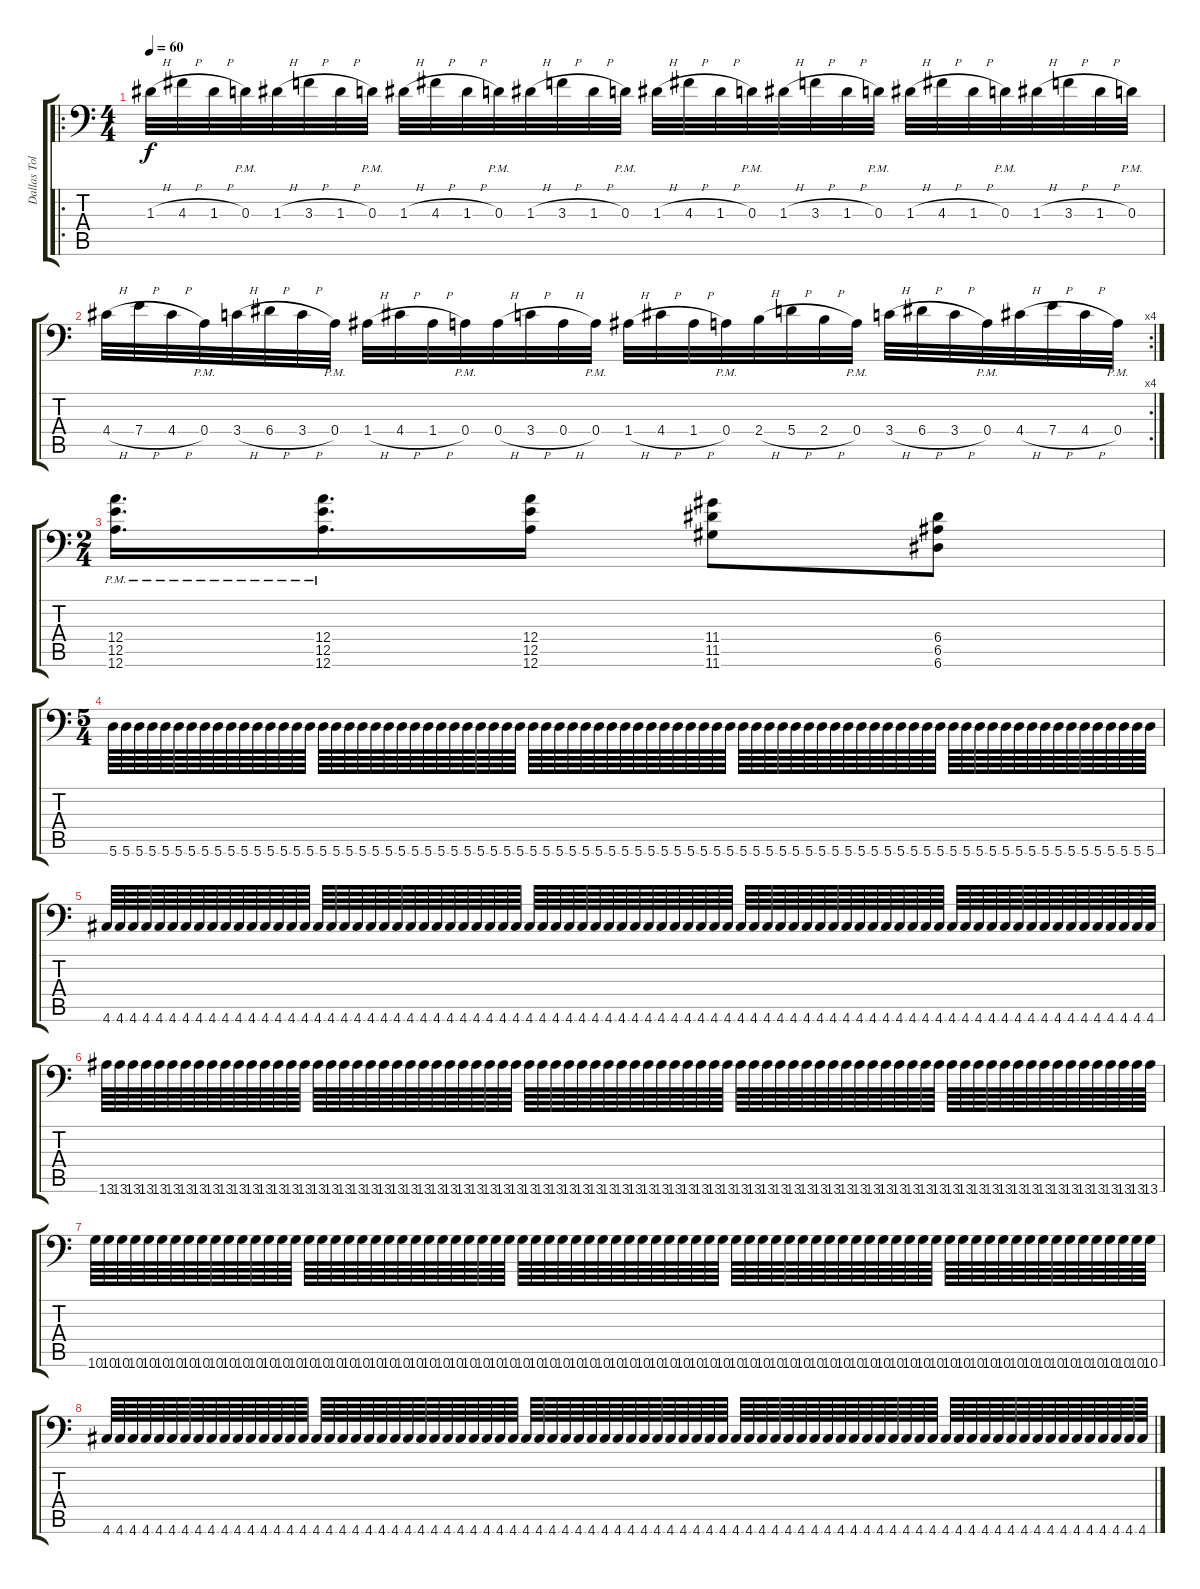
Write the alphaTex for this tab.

\track ("Dallas Toller-Wade" "Dallas Tol") {instrument overdrivenguitar}
\staff {score tabs}
\tuning (B3 Gb3 D3 A2 E2 A1) {hide}
\ro
\ts (4 4)
\tempo 60
\clef f4
\ks c
1.3{h}.32{dy f} 4.3{h}.32 1.3{h}.32 0.3{pm}.32 1.3{h}.32 3.3{h}.32 1.3{h}.32 0.3{pm}.32 1.3{h}.32 4.3{h}.32 1.3{h}.32 0.3{pm}.32 1.3{h}.32 3.3{h}.32 1.3{h}.32 0.3{pm}.32 1.3{h}.32 4.3{h}.32 1.3{h}.32 0.3{pm}.32 1.3{h}.32 3.3{h}.32 1.3{h}.32 0.3{pm}.32 1.3{h}.32 4.3{h}.32 1.3{h}.32 0.3{pm}.32 1.3{h}.32 3.3{h}.32 1.3{h}.32 0.3{pm}.32 |
\rc 4
4.4{h}.32 7.4{h}.32 4.4{h}.32 0.4{pm}.32 3.4{h}.32 6.4{h}.32 3.4{h}.32 0.4{pm}.32 1.4{h}.32 4.4{h}.32 1.4{h}.32 0.4{pm}.32 0.4{h}.32 3.4{h}.32 0.4{h}.32 0.4{pm}.32 1.4{h}.32 4.4{h}.32 1.4{h}.32 0.4{pm}.32 2.4{h}.32 5.4{h}.32 2.4{h}.32 0.4{pm}.32 3.4{h}.32 6.4{h}.32 3.4{h}.32 0.4{pm}.32 4.4{h}.32 7.4{h}.32 4.4{h}.32 0.4{pm}.32 |
\ts (2 4)
(12.4{pm} 12.5{pm} 12.6{pm}).16{d} (12.4{pm} 12.5{pm} 12.6{pm}).16{d} (12.4 12.5 12.6).16 (11.4 11.5 11.6).8 (6.4 6.5 6.6).8 |
\ts (5 4)
5.6.64 5.6.64 5.6.64 5.6.64 5.6.64 5.6.64 5.6.64 5.6.64 5.6.64 5.6.64 5.6.64 5.6.64 5.6.64 5.6.64 5.6.64 5.6.64 5.6.64 5.6.64 5.6.64 5.6.64 5.6.64 5.6.64 5.6.64 5.6.64 5.6.64 5.6.64 5.6.64 5.6.64 5.6.64 5.6.64 5.6.64 5.6.64 5.6.64 5.6.64 5.6.64 5.6.64 5.6.64 5.6.64 5.6.64 5.6.64 5.6.64 5.6.64 5.6.64 5.6.64 5.6.64 5.6.64 5.6.64 5.6.64 5.6.64 5.6.64 5.6.64 5.6.64 5.6.64 5.6.64 5.6.64 5.6.64 5.6.64 5.6.64 5.6.64 5.6.64 5.6.64 5.6.64 5.6.64 5.6.64 5.6.64 5.6.64 5.6.64 5.6.64 5.6.64 5.6.64 5.6.64 5.6.64 5.6.64 5.6.64 5.6.64 5.6.64 5.6.64 5.6.64 5.6.64 5.6.64 |
4.6.64 4.6.64 4.6.64 4.6.64 4.6.64 4.6.64 4.6.64 4.6.64 4.6.64 4.6.64 4.6.64 4.6.64 4.6.64 4.6.64 4.6.64 4.6.64 4.6.64 4.6.64 4.6.64 4.6.64 4.6.64 4.6.64 4.6.64 4.6.64 4.6.64 4.6.64 4.6.64 4.6.64 4.6.64 4.6.64 4.6.64 4.6.64 4.6.64 4.6.64 4.6.64 4.6.64 4.6.64 4.6.64 4.6.64 4.6.64 4.6.64 4.6.64 4.6.64 4.6.64 4.6.64 4.6.64 4.6.64 4.6.64 4.6.64 4.6.64 4.6.64 4.6.64 4.6.64 4.6.64 4.6.64 4.6.64 4.6.64 4.6.64 4.6.64 4.6.64 4.6.64 4.6.64 4.6.64 4.6.64 4.6.64 4.6.64 4.6.64 4.6.64 4.6.64 4.6.64 4.6.64 4.6.64 4.6.64 4.6.64 4.6.64 4.6.64 4.6.64 4.6.64 4.6.64 4.6.64 |
13.6.64 13.6.64 13.6.64 13.6.64 13.6.64 13.6.64 13.6.64 13.6.64 13.6.64 13.6.64 13.6.64 13.6.64 13.6.64 13.6.64 13.6.64 13.6.64 13.6.64 13.6.64 13.6.64 13.6.64 13.6.64 13.6.64 13.6.64 13.6.64 13.6.64 13.6.64 13.6.64 13.6.64 13.6.64 13.6.64 13.6.64 13.6.64 13.6.64 13.6.64 13.6.64 13.6.64 13.6.64 13.6.64 13.6.64 13.6.64 13.6.64 13.6.64 13.6.64 13.6.64 13.6.64 13.6.64 13.6.64 13.6.64 13.6.64 13.6.64 13.6.64 13.6.64 13.6.64 13.6.64 13.6.64 13.6.64 13.6.64 13.6.64 13.6.64 13.6.64 13.6.64 13.6.64 13.6.64 13.6.64 13.6.64 13.6.64 13.6.64 13.6.64 13.6.64 13.6.64 13.6.64 13.6.64 13.6.64 13.6.64 13.6.64 13.6.64 13.6.64 13.6.64 13.6.64 13.6.64 |
10.6.64 10.6.64 10.6.64 10.6.64 10.6.64 10.6.64 10.6.64 10.6.64 10.6.64 10.6.64 10.6.64 10.6.64 10.6.64 10.6.64 10.6.64 10.6.64 10.6.64 10.6.64 10.6.64 10.6.64 10.6.64 10.6.64 10.6.64 10.6.64 10.6.64 10.6.64 10.6.64 10.6.64 10.6.64 10.6.64 10.6.64 10.6.64 10.6.64 10.6.64 10.6.64 10.6.64 10.6.64 10.6.64 10.6.64 10.6.64 10.6.64 10.6.64 10.6.64 10.6.64 10.6.64 10.6.64 10.6.64 10.6.64 10.6.64 10.6.64 10.6.64 10.6.64 10.6.64 10.6.64 10.6.64 10.6.64 10.6.64 10.6.64 10.6.64 10.6.64 10.6.64 10.6.64 10.6.64 10.6.64 10.6.64 10.6.64 10.6.64 10.6.64 10.6.64 10.6.64 10.6.64 10.6.64 10.6.64 10.6.64 10.6.64 10.6.64 10.6.64 10.6.64 10.6.64 10.6.64 |
4.6.64 4.6.64 4.6.64 4.6.64 4.6.64 4.6.64 4.6.64 4.6.64 4.6.64 4.6.64 4.6.64 4.6.64 4.6.64 4.6.64 4.6.64 4.6.64 4.6.64 4.6.64 4.6.64 4.6.64 4.6.64 4.6.64 4.6.64 4.6.64 4.6.64 4.6.64 4.6.64 4.6.64 4.6.64 4.6.64 4.6.64 4.6.64 4.6.64 4.6.64 4.6.64 4.6.64 4.6.64 4.6.64 4.6.64 4.6.64 4.6.64 4.6.64 4.6.64 4.6.64 4.6.64 4.6.64 4.6.64 4.6.64 4.6.64 4.6.64 4.6.64 4.6.64 4.6.64 4.6.64 4.6.64 4.6.64 4.6.64 4.6.64 4.6.64 4.6.64 4.6.64 4.6.64 4.6.64 4.6.64 4.6.64 4.6.64 4.6.64 4.6.64 4.6.64 4.6.64 4.6.64 4.6.64 4.6.64 4.6.64 4.6.64 4.6.64 4.6.64 4.6.64 4.6.64 4.6.64
